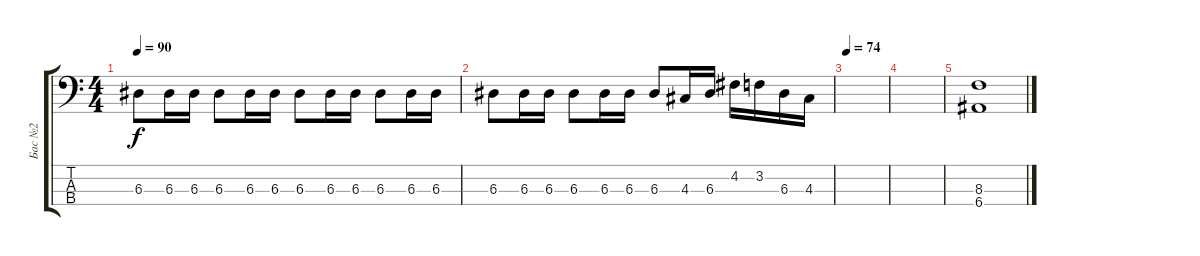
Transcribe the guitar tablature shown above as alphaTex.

\track ("Бас №2" "Бас №2") {instrument electricbassfinger}
\staff {score tabs}
\tuning (G2 D2 A1 E1) {hide}
\ts (4 4)
\tempo 90
\clef f4
\ks c
6.3.8{dy f} 6.3.16 6.3.16 6.3.8 6.3.16 6.3.16 6.3.8 6.3.16 6.3.16 6.3.8 6.3.16 6.3.16 |
6.3.8 6.3.16 6.3.16 6.3.8 6.3.16 6.3.16 6.3.8 4.3.16 6.3.16 4.2.16 3.2.16 6.3.16 4.3.16 |
\tempo 74
|
|
(8.3 6.4).1{volume 10}
